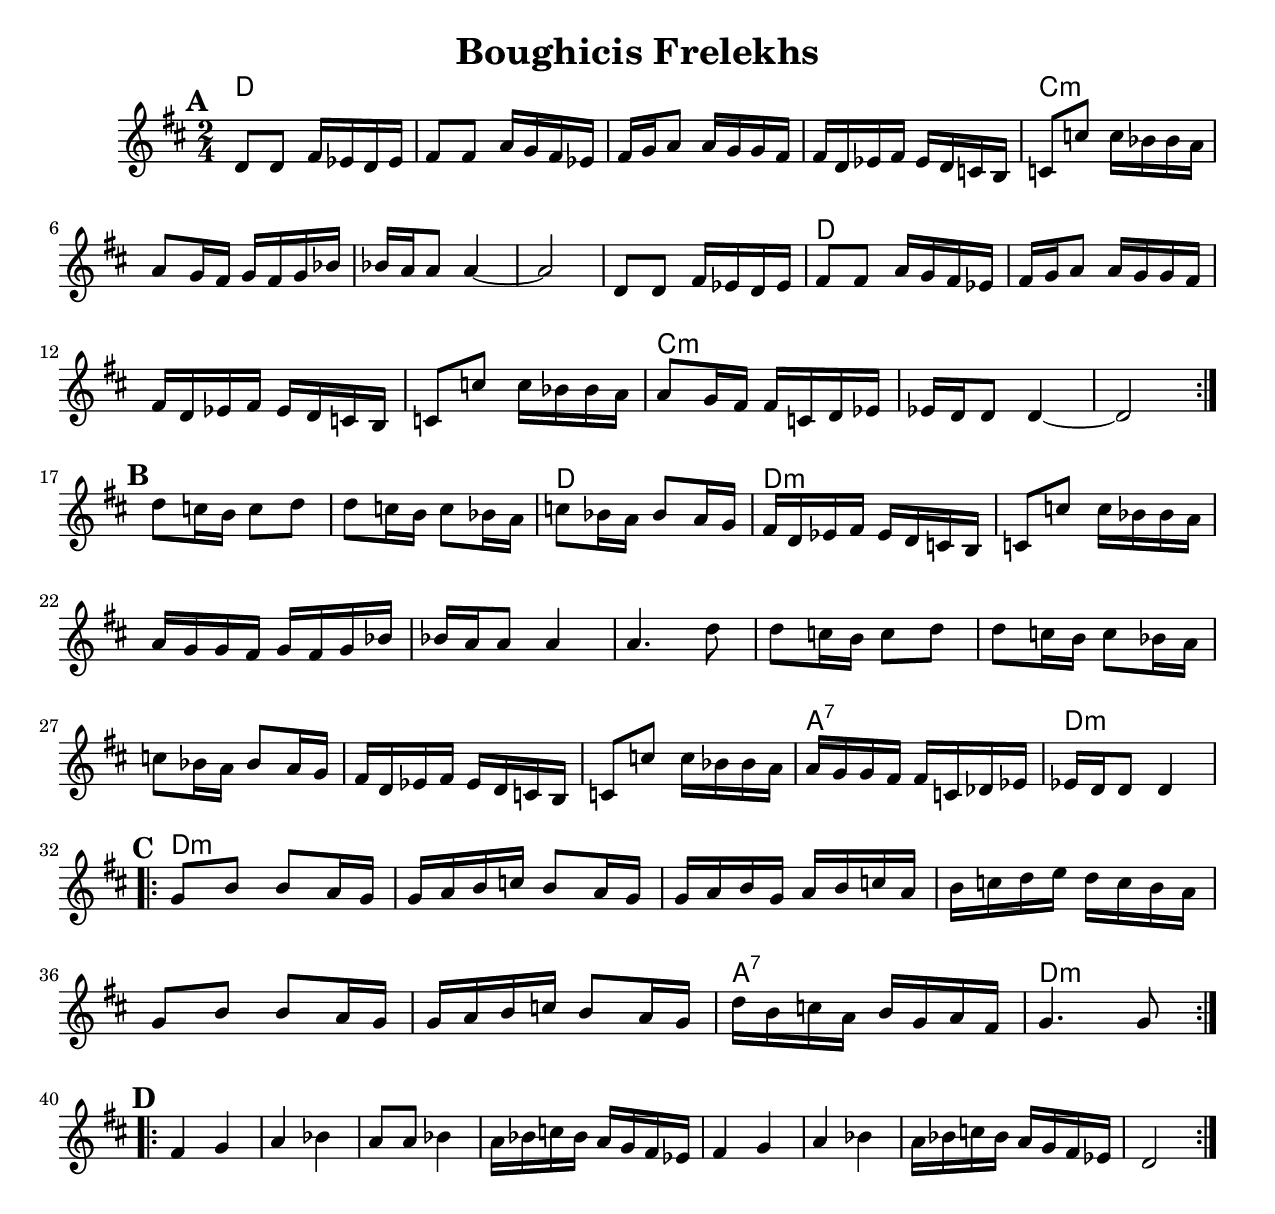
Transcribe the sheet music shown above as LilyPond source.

\version "2.18.0"
\language "english"
\paper{
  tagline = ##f
  %print-all-headers = ##t
  #(set-paper-size "letter")
}
\header{
  title= "Boughicis Frelekhs"
  %subtitle="(Yevrieskaya Melodie)"
  %composer= "Naye Kapele"
  %arranger= "H. Sweet"
}

melody = \relative c' {
  \clef treble
  \key d \major
  \time 2/4
  \set Score.markFormatter = #format-mark-box-alphabet


  %&A section
  \repeat volta 2{
    \mark \default
    d8 d fs 16 ef d ef
    fs8 fs a16 g fs ef
    fs g a8 a16 g g fs
    fs d ef fs ef d c b
    c8 c' c16 bf bf a

    a8 g16 fs g fs g bf
    bf a a8 a4 ~
    a2

    d,8 d fs 16 ef d ef
    fs8 fs a16 g fs ef
    fs g a8 a16 g g fs
    fs d ef fs ef d c b
    c8 c' c16 bf bf a
    a8 g16 fs fs c d ef
    ef16 d d8 d4 ~
    d2

    %
  }
  \break
  %B part
  {
    \mark \default
    d'8 c16 b c8 d
    d c16 b c8 bf16 a
    c8 bf16 a bf8 a16 g
    fs16 d ef fs ef d c b
    c8 c' c16 bf bf a
    a g g fs g fs g bf
    bf a a8 a4
    a4. d8
    d8 c16 b c8 d
    d c16 b c8 bf16 a
    c8 bf16 a bf8 a16 g
    fs16 d ef fs ef d c b
    c8 c' c16 bf bf a
    a g g fs fs c df ef
    ef d d8 d4
  }
  \break
  %C Part
  \repeat volta 2{
    \mark \default
    g8 b b a16 g
    g a b c b8 a16 g
    g a b g a b c a
    b c d e d c b a
    g8 b b a16 g
    g a b c b8 a16 g
    d' b c a b g a fs
    g4. g8
  }
  \break
  %D Part
  \repeat volta 2{
    \mark \default
    fs4 g
    a bf
    a8 a bf4
    a16 bf c bf a g fs ef
    fs4 g
    a bf
    a16 bf c bf a g fs ef
    d2

  }
}

harmonies = \chordmode {
  {
    d2*4
    c:m
    s2
    d2
    {d2*3}
    c2*5:m

    d2
  }{
    d2*10:m
    a2:7
    d2:m
  }{
    d2*6:m
    a2:7
    d2:m
  }
}

\score {
  <<
    \new ChordNames {
      \set chordChanges = ##t
      \harmonies
    }
    \new Staff \melody
  >>

  \layout{indent = 1.0\cm}
  \midi { }
}
